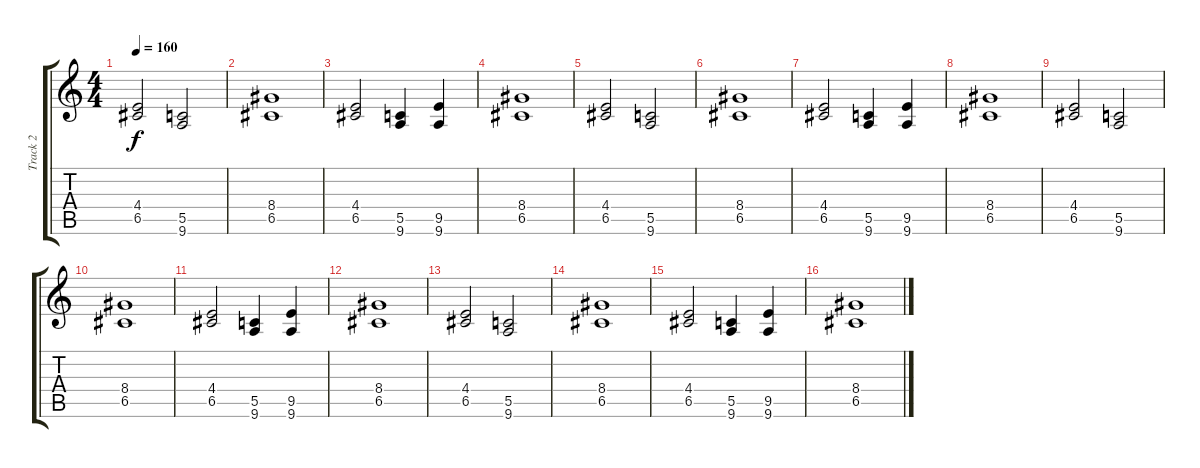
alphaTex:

\track ("Track 2" "Track 2") {instrument distortionguitar}
\staff {score tabs}
\tuning (D4 A3 F3 C3 G2 C2) {hide}
\ts (4 4)
\tempo 160
\clef g2
\ks c
(4.4 6.5).2{dy f} (5.5 9.6).2 |
(8.4 6.5).1 |
(4.4 6.5).2 (5.5 9.6).4 (9.5 9.6).4 |
(8.4 6.5).1 |
(4.4 6.5).2 (5.5 9.6).2 |
(8.4 6.5).1 |
(4.4 6.5).2 (5.5 9.6).4 (9.5 9.6).4 |
(8.4 6.5).1 |
(4.4 6.5).2 (5.5 9.6).2 |
(8.4 6.5).1 |
(4.4 6.5).2 (5.5 9.6).4 (9.5 9.6).4 |
(8.4 6.5).1 |
(4.4 6.5).2 (5.5 9.6).2 |
(8.4 6.5).1 |
(4.4 6.5).2 (5.5 9.6).4 (9.5 9.6).4 |
(8.4 6.5).1
